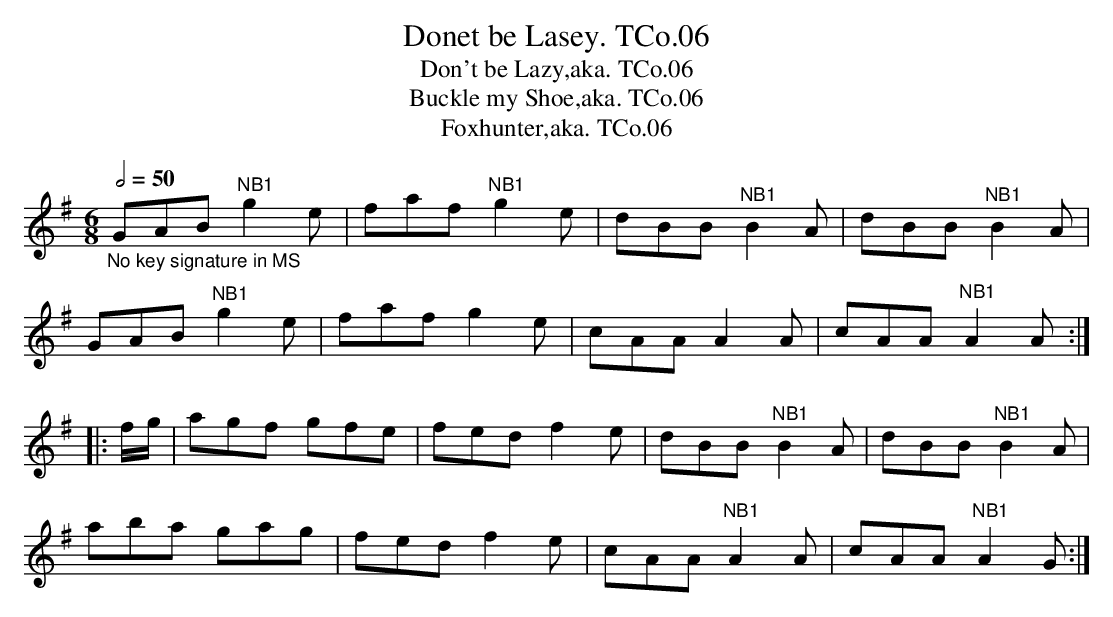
X:1
T:Donet be Lasey. TCo.06
T:Don't be Lazy,aka. TCo.06
T:Buckle my Shoe,aka. TCo.06
T:Foxhunter,aka. TCo.06
M:6/8
L:1/8
Q:1/2=50
K:G
"_No key signature in MS"GAB "^NB1"g2 e|faf "^NB1"g2 e|dBB "^NB1"B2 A|dBB "^NB1"B2 A|
GAB "^NB1"g2 e|faf g2 e|cAA A2 A|cAA "^NB1"A2 A:|
|:f/g/|agf gfe|fed f2 e|dBB "^NB1"B2 A|dBB "^NB1"B2 A|
aba gag|fed f2 e|cAA "^NB1"A2 A|cAA "^NB1"A2 G:|
